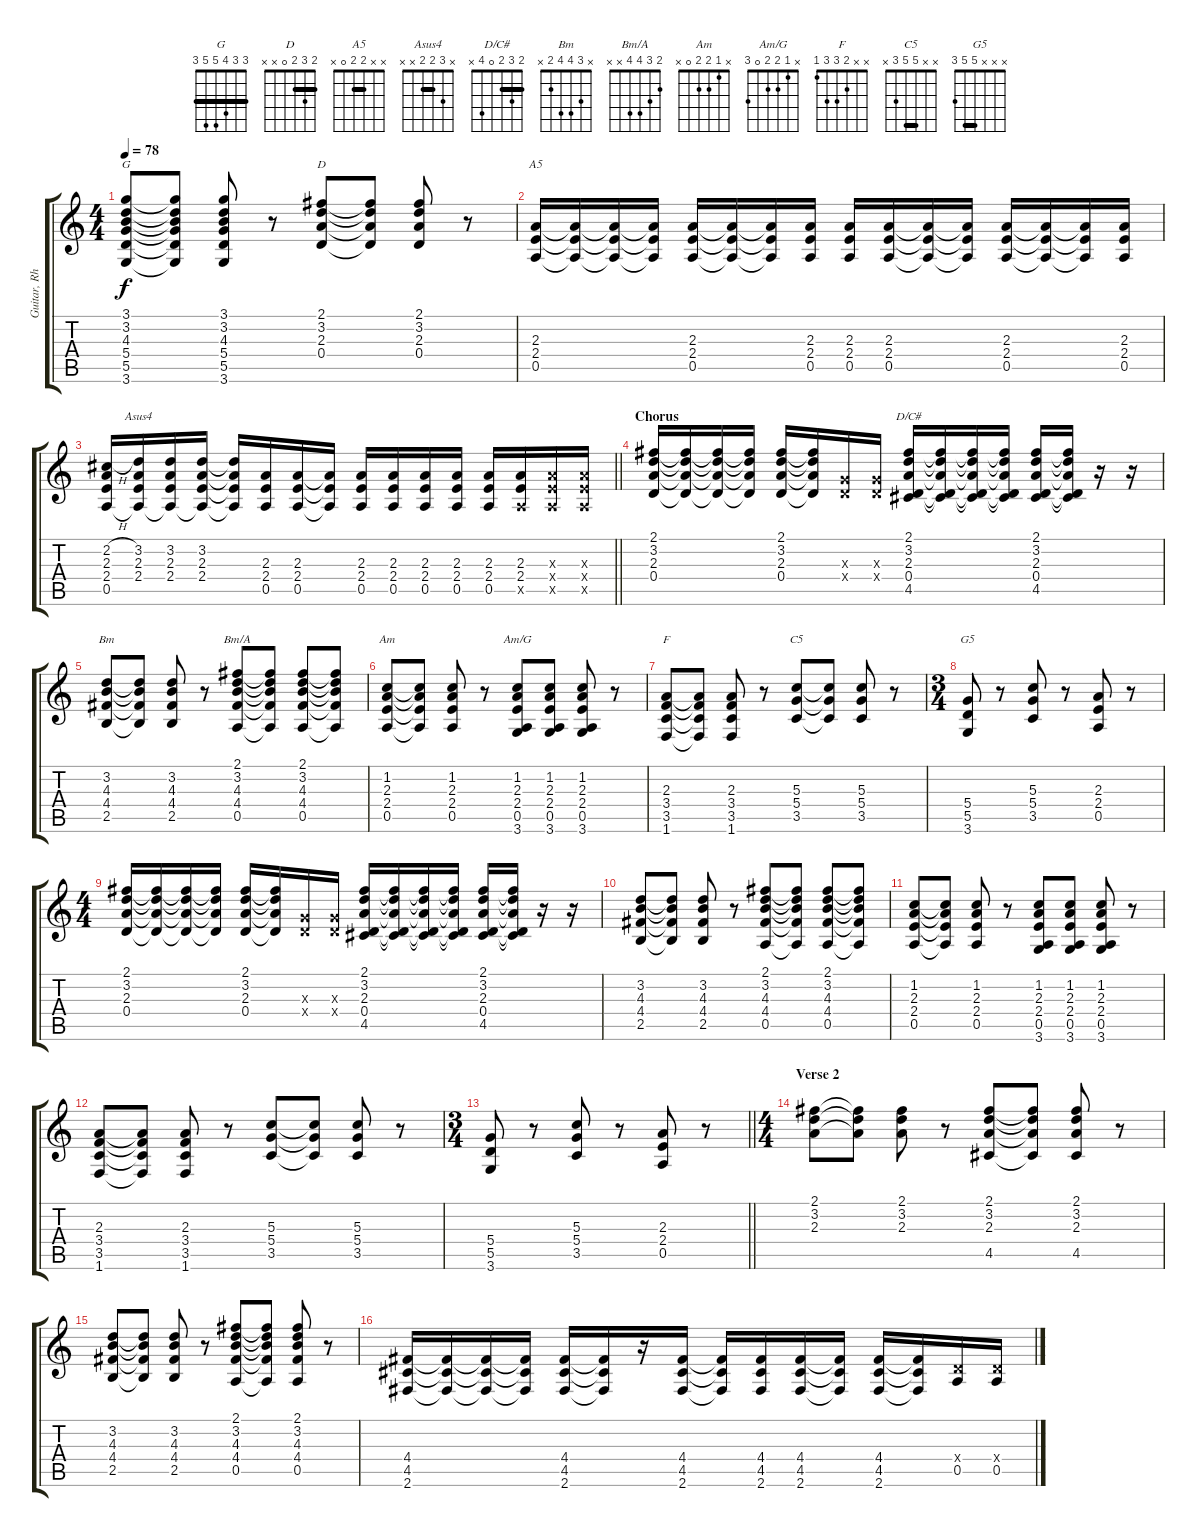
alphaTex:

\track ("Guitar, Rhythm" "Guitar, Rh") {instrument acousticguitarsteel}
\staff {score tabs}
\tuning (E4 B3 G3 D3 A2 E2) {hide}
\chord ("G" 3 3 4 5 5 3) {barre 3}
\chord ("D" 2 3 2 0 x x) {barre 2}
\chord ("A5" x x 2 2 0 x) {barre 2}
\chord ("Asus4" x 3 2 2 x x) {barre 2}
\chord ("D/C#" 2 3 2 0 4 x) {barre 2}
\chord ("Bm" x 3 4 4 2 x)
\chord ("Bm/A" 2 3 4 4 x x)
\chord ("Am" x 1 2 2 0 x)
\chord ("Am/G" x 1 2 2 0 3)
\chord ("F" x x 2 3 3 1)
\chord ("C5" x x 5 5 3 x) {barre 5}
\chord ("G5" x x x 5 5 3) {barre 5}
\ts (4 4)
\tempo 78
\clef g2
\ks c
(3.1 3.2 4.3 5.4 5.5 3.6).8{ch "G" dy f} (3.1{t} 3.2{t} 4.3{t} 5.4{t} 5.5{t} 3.6{t}).8 (3.1 3.2 4.3 5.4 5.5 3.6).8 r.8 (2.1 3.2 2.3 0.4).8{ch "D"} (2.1{t} 3.2{t} 2.3{t} 0.4{t}).8 (2.1 3.2 2.3 0.4).8 r.8 |
(2.3 2.4 0.5).16{ch "A5"} (2.3{t} 2.4{t} 0.5{t}).16 (2.3{t} 2.4{t} 0.5{t}).16 (2.3{t} 2.4{t} 0.5{t}).16 (2.3 2.4 0.5).16 (2.3{t} 2.4{t} 0.5{t}).16 (2.3{t} 2.4{t} 0.5{t}).16 (2.3 2.4 0.5).16 (2.3 2.4 0.5).16 (2.3 2.4 0.5).16 (2.3{t} 2.4{t} 0.5{t}).16 (2.3{t} 2.4{t} 0.5{t}).16 (2.3 2.4 0.5).16 (2.3{t} 2.4{t} 0.5{t}).16 (2.3{t} 2.4{t} 0.5{t}).16 (2.3 2.4 0.5).16 |
\barLineRight lightlight
(2.2{h} 2.3 2.4 0.5).16 (3.2 2.3 2.4 0.5{t}).16{ch "Asus4"} (3.2 2.3 2.4 0.5{t}).16 (3.2 2.3 2.4 0.5{t}).16 (3.2{t} 2.3{t} 2.4{t} 0.5{t}).16 (2.3 2.4 0.5).16 (2.3 2.4 0.5).16 (2.3{t} 2.4{t} 0.5{t}).16 (2.3 2.4 0.5).16 (2.3 2.4 0.5).16 (2.3 2.4 0.5).16 (2.3 2.4 0.5).16 (2.3 2.4 0.5).16 (2.3 2.4 0.5{x}).16 (2.3{x} 2.4{x} 0.5{x}).16 (2.3{x} 2.4{x} 0.5{x}).16 |
\section ("" "Chorus")
(2.1 3.2 2.3 0.4).16 (2.1{t} 3.2{t} 2.3{t} 0.4{t}).16 (2.1{t} 3.2{t} 2.3{t} 0.4{t}).16 (2.1{t} 3.2{t} 2.3{t} 0.4{t}).16 (2.1 3.2 2.3 0.4).16 (2.1{t} 3.2{t} 2.3{t} 0.4{t}).16 (0.3{x} 0.4{x}).16 (0.3{x} 0.4{x}).16 (2.1 3.2 2.3 0.4 4.5).16{ch "D/C#"} (2.1{t} 3.2{t} 2.3{t} 0.4{t} 4.5{t}).16 (2.1{t} 3.2{t} 2.3{t} 0.4{t} 4.5{t}).16 (2.1{t} 3.2{t} 2.3{t} 0.4{t} 4.5{t}).16 (2.1 3.2 2.3 0.4 4.5).16 (2.1{t} 3.2{t} 2.3{t} 0.4{t} 4.5{t}).16 r.16 r.16 |
(3.2 4.3 4.4 2.5).8{ch "Bm"} (3.2{t} 4.3{t} 4.4{t} 2.5{t}).8 (3.2 4.3 4.4 2.5).8 r.8 (2.1 3.2 4.3 4.4 0.5).8{ch "Bm/A"} (2.1{t} 3.2{t} 4.3{t} 4.4{t} 0.5{t}).8 (2.1 3.2 4.3 4.4 0.5).8 (2.1{t} 3.2{t} 4.3{t} 4.4{t} 0.5{t}).8 |
(1.2 2.3 2.4 0.5).8{ch "Am"} (1.2{t} 2.3{t} 2.4{t} 0.5{t}).8 (1.2 2.3 2.4 0.5).8 r.8 (1.2 2.3 2.4 0.5 3.6).8{ch "Am/G"} (1.2 2.3 2.4 0.5 3.6).8 (1.2 2.3 2.4 0.5 3.6).8 r.8 |
(2.3 3.4 3.5 1.6).8{ch "F"} (2.3{t} 3.4{t} 3.5{t} 1.6{t}).8 (2.3 3.4 3.5 1.6).8 r.8 (5.3 5.4 3.5).8{ch "C5"} (5.3{t} 5.4{t} 3.5{t}).8 (5.3 5.4 3.5).8 r.8 |
\ts (3 4)
(5.4 5.5 3.6).8{ch "G5"} r.8 (5.3 5.4 3.5).8 r.8 (2.3 2.4 0.5).8 r.8 |
\ts (4 4)
(2.1 3.2 2.3 0.4).16 (2.1{t} 3.2{t} 2.3{t} 0.4{t}).16 (2.1{t} 3.2{t} 2.3{t} 0.4{t}).16 (2.1{t} 3.2{t} 2.3{t} 0.4{t}).16 (2.1 3.2 2.3 0.4).16 (2.1{t} 3.2{t} 2.3{t} 0.4{t}).16 (0.3{x} 0.4{x}).16 (0.3{x} 0.4{x}).16 (2.1 3.2 2.3 0.4 4.5).16 (2.1{t} 3.2{t} 2.3{t} 0.4{t} 4.5{t}).16 (2.1{t} 3.2{t} 2.3{t} 0.4{t} 4.5{t}).16 (2.1{t} 3.2{t} 2.3{t} 0.4{t} 4.5{t}).16 (2.1 3.2 2.3 0.4 4.5).16 (2.1{t} 3.2{t} 2.3{t} 0.4{t} 4.5{t}).16 r.16 r.16 |
(3.2 4.3 4.4 2.5).8 (3.2{t} 4.3{t} 4.4{t} 2.5{t}).8 (3.2 4.3 4.4 2.5).8 r.8 (2.1 3.2 4.3 4.4 0.5).8 (2.1{t} 3.2{t} 4.3{t} 4.4{t} 0.5{t}).8 (2.1 3.2 4.3 4.4 0.5).8 (2.1{t} 3.2{t} 4.3{t} 4.4{t} 0.5{t}).8 |
(1.2 2.3 2.4 0.5).8 (1.2{t} 2.3{t} 2.4{t} 0.5{t}).8 (1.2 2.3 2.4 0.5).8 r.8 (1.2 2.3 2.4 0.5 3.6).8 (1.2 2.3 2.4 0.5 3.6).8 (1.2 2.3 2.4 0.5 3.6).8 r.8 |
(2.3 3.4 3.5 1.6).8 (2.3{t} 3.4{t} 3.5{t} 1.6{t}).8 (2.3 3.4 3.5 1.6).8 r.8 (5.3 5.4 3.5).8 (5.3{t} 5.4{t} 3.5{t}).8 (5.3 5.4 3.5).8 r.8 |
\ts (3 4)
\barLineRight lightlight
(5.4 5.5 3.6).8 r.8 (5.3 5.4 3.5).8 r.8 (2.3 2.4 0.5).8 r.8 |
\ts (4 4)
\section ("" "Verse 2")
(2.1 3.2 2.3).8 (2.1{t} 3.2{t} 2.3{t}).8 (2.1 3.2 2.3).8 r.8 (2.1 3.2 2.3 4.5).8 (2.1{t} 3.2{t} 2.3{t} 4.5{t}).8 (2.1 3.2 2.3 4.5).8 r.8 |
(3.2 4.3 4.4 2.5).8 (3.2{t} 4.3{t} 4.4{t} 2.5{t}).8 (3.2 4.3 4.4 2.5).8 r.8 (2.1 3.2 4.3 4.4 0.5).8 (2.1{t} 3.2{t} 4.3{t} 4.4{t} 0.5{t}).8 (2.1 3.2 4.3 4.4 0.5).8 r.8 |
(4.4 4.5 2.6).16 (4.4{t} 4.5{t} 2.6{t}).16 (4.4{t} 4.5{t} 2.6{t}).16 (4.4{t} 4.5{t} 2.6{t}).16 (4.4 4.5 2.6).16 (4.4{t} 4.5{t} 2.6{t}).16 r.16 (4.4 4.5 2.6).16 (4.4{t} 4.5{t} 2.6{t}).16 (4.4 4.5 2.6).16 (4.4 4.5 2.6).16 (4.4{t} 4.5{t} 2.6{t}).16 (4.4 4.5 2.6).16 (4.4{t} 4.5{t} 2.6{t}).16 (0.4{x} 0.5).16 (0.4{x} 0.5).16
